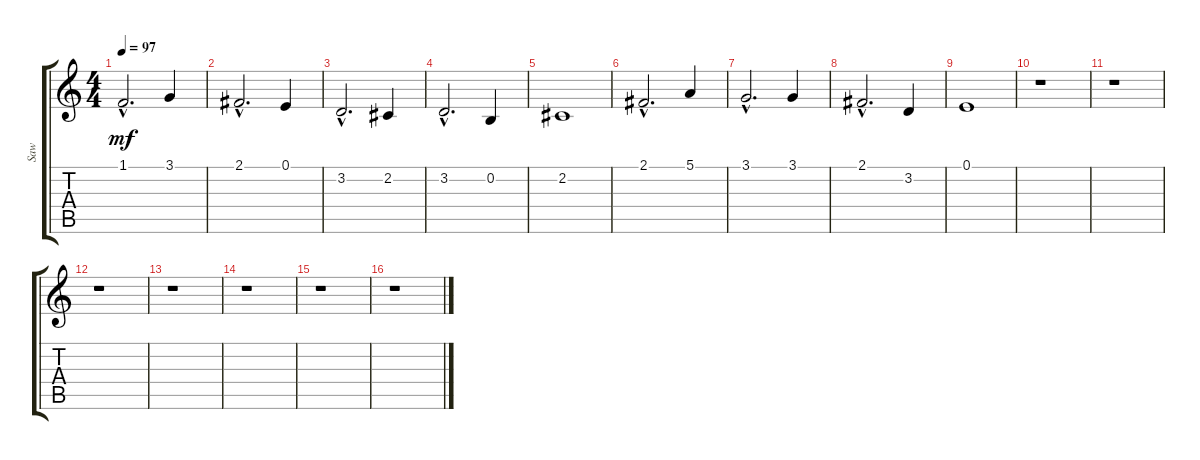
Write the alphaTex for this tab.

\track ("Saw" "Saw") {instrument lead2sawtooth}
\staff {score tabs}
\tuning (E4 B3 G3 D3 A2 E2) {hide}
\ts (4 4)
\tempo 97
\clef g2
\ks c
1.1{hac}.2{d dy mf} 3.1.4 |
2.1{hac}.2{d} 0.1.4 |
3.2{hac}.2{d} 2.2.4 |
3.2{hac}.2{d} 0.2.4 |
2.2.1 |
2.1{hac}.2{d} 5.1.4 |
3.1{hac}.2{d} 3.1.4 |
2.1{hac}.2{d} 3.2.4 |
0.1.1 |
r.1 |
r.1 |
r.1 |
r.1 |
r.1 |
r.1 |
r.1
